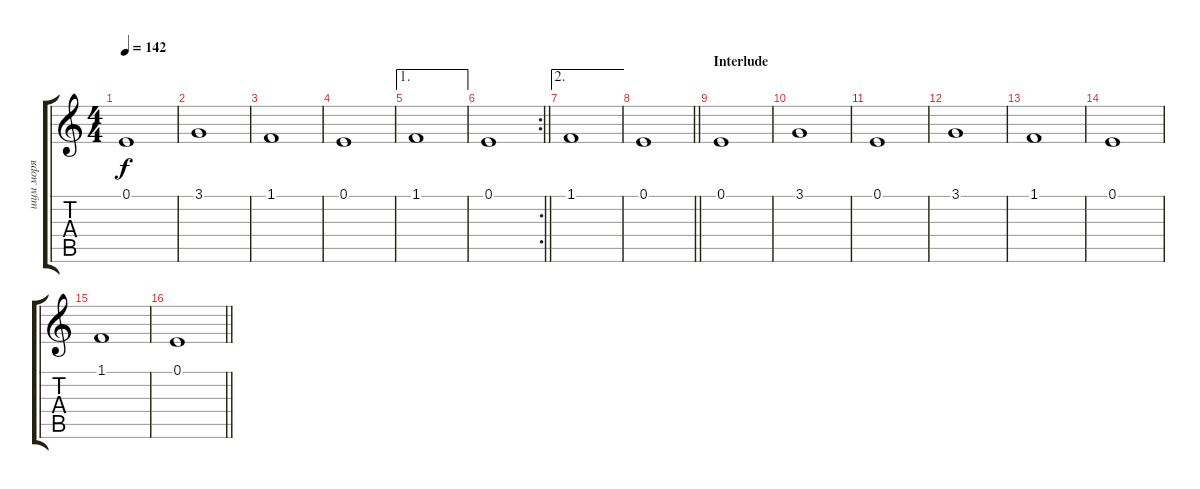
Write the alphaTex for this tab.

\track ("шум моря" "шум моря") {instrument seashore}
\staff {score tabs}
\tuning (E4 B3 G3 D3 A2 E2) {hide}
\ts (4 4)
\tempo 142
\clef g2
\ks c
0.1.1{dy f} |
3.1.1 |
1.1.1 |
0.1.1 |
\ae 1
1.1.1 |
\rc 2
\barLineRight lightlight
0.1.1 |
\ae 2
1.1.1 |
\barLineRight lightlight
0.1.1 |
\section ("" "Interlude")
0.1.1{volume 9} |
3.1.1 |
0.1.1 |
3.1.1 |
1.1.1 |
0.1.1 |
1.1.1 |
\barLineRight lightlight
0.1.1
